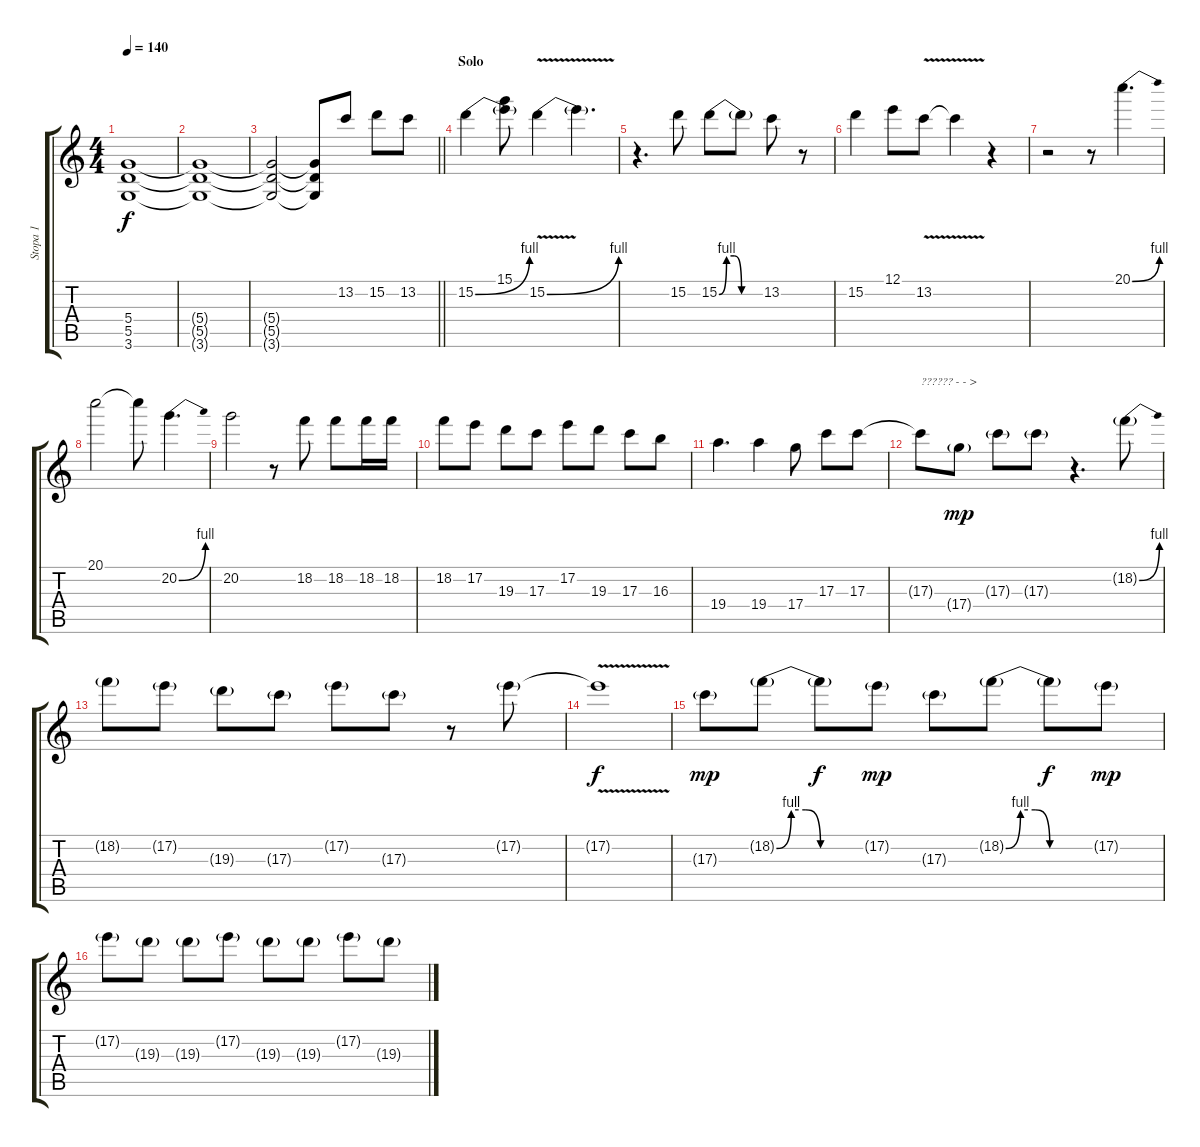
\track ("Stopa 1" "Stopa 1") {instrument overdrivenguitar}
\staff {score tabs}
\tuning (E4 B3 G3 D3 A2 E2) {hide}
\ts (4 4)
\tempo 140
\clef g2
\ks c
(5.4{t} 5.5{t} 3.6{t}).1{dy f} |
(5.4{t} 5.5{t} 3.6{t}).1 |
\barLineRight lightlight
(5.4{t} 5.5{t} 3.6{t}).2 (5.4{t} 5.5{t} 3.6{t}).8 13.2.8 15.2.8 13.2.8 |
\section ("" "Solo")
15.2{be (bend 0 0 60 4)}.4 (15.1 15.2{t}).8 15.2{be (bend 0 0 60 4) v}.4 15.2{t}.4{d} |
r.4{d} 15.2.8 15.2{be (custom 0 0 10 4 20 4 30 0 60 0)}.8 15.2{t}.8 13.2.8 r.8 |
15.2.4 12.1.8 13.2{v}.8 13.2{t}.4 r.4 |
r.2 r.8 20.1{be (bend 0 0 60 4)}.4{d} |
20.1.2 20.1{t}.8 20.2{be (bend 0 0 60 4)}.4{d} |
20.2.2 r.8 18.2.8 18.2.8 18.2.16 18.2.16 |
18.2.8 17.2.8 19.3.8 17.3.8 17.2.8 19.3.8 17.3.8 16.3.8 |
19.4.4{d} 19.4.4 17.4.8 17.3.8 17.3.8 |
17.3{t}.8{txt "?????? - - >"} 17.4{g}.8{dy mp} 17.3{g}.8 17.3{g}.8 r.4{d} 18.2{be (bend 0 0 60 4) g}.8 |
18.2{g}.8 17.2{g}.8 19.3{g}.8 17.3{g}.8 17.2{g}.8 17.3{g}.8 r.8 17.2{g}.8 |
17.2{v t}.1{dy f} |
17.3{g}.8{dy mp} 18.2{be (custom 0 0 10 4 20 4 30 0 60 0) g}.8 18.2{t}.8{dy f} 17.2{g}.8{dy mp} 17.3{g}.8 18.2{be (custom 0 0 10 4 20 4 30 0 60 0) g}.8 18.2{t}.8{dy f} 17.2{g}.8{dy mp} |
17.2{g}.8 19.3{g}.8 19.3{g}.8 17.2{g}.8 19.3{g}.8 19.3{g}.8 17.2{g}.8 19.3{g}.8
